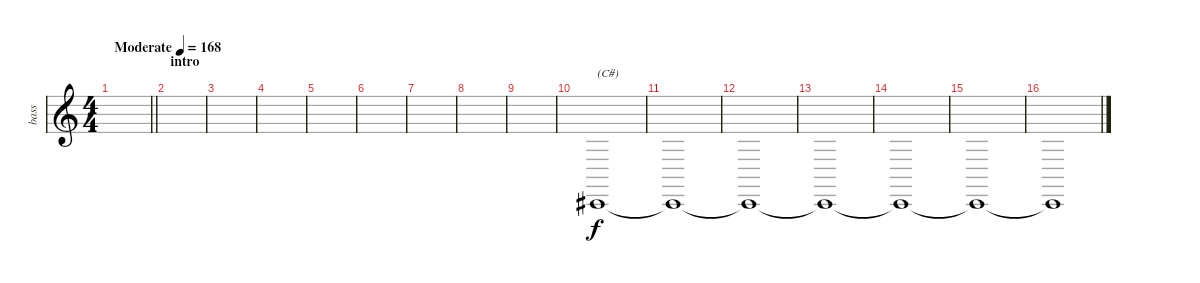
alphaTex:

\track ("bass" "bass") {instrument drawbarorgan}
\staff {score}
\tuning (A3 D3 G2 C2) {hide}
\ts (4 4)
\tempo (168 "Moderate")
\clef g2
\barLineRight lightlight
\ks c
|
\section ("" "intro")
|
|
|
|
|
|
|
|
1.4.1{txt "(C#)"} |
1.4{t}.1{dy f} |
1.4{t}.1 |
1.4{t}.1 |
1.4{t}.1 |
1.4{t}.1 |
1.4{t}.1
